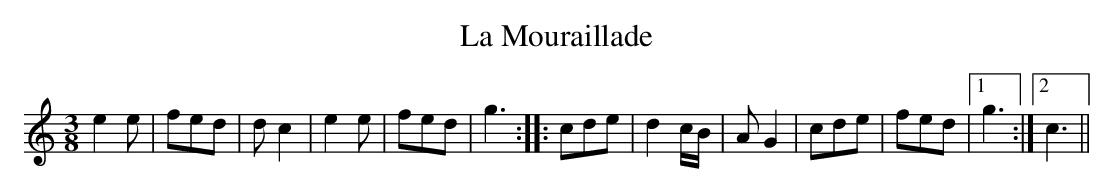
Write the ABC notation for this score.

X:1
T:La Mouraillade
M:3/8
L:1/8
K:C
e2e|fed|dc2|e2e|fed|g3:|\
|:cde|d2c/B/|AG2|cde|fed|1 g3:|2 c3||
